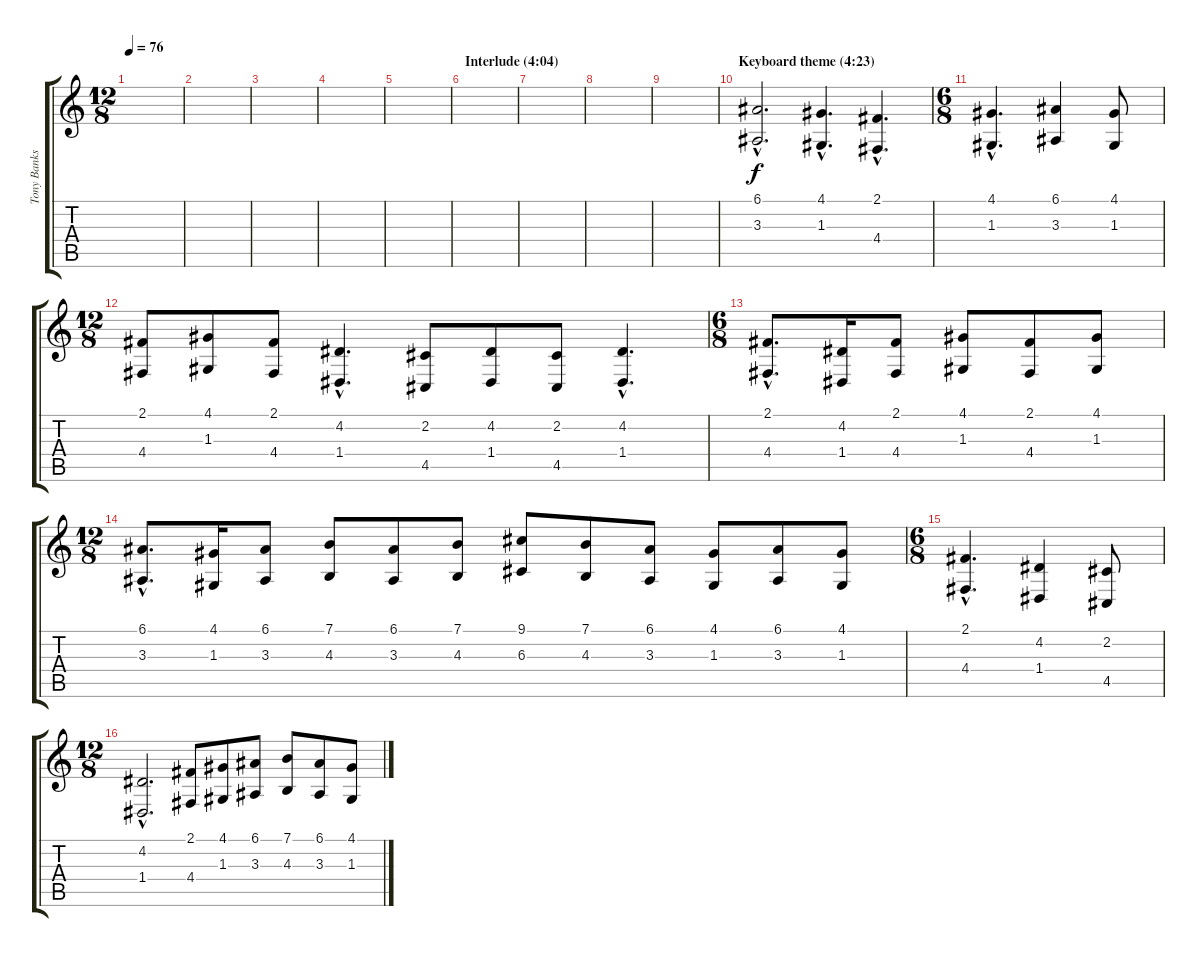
\track ("Tony Banks (keyboard)" "Tony Banks") {instrument choiraahs}
\staff {score tabs}
\tuning (E4 B3 G3 D3 A2 E2) {hide}
\ts (12 8)
\tempo 76
\clef g2
\ks c
|
|
|
|
|
\section ("" "Interlude (4:04)")
|
|
|
|
\section ("" "Keyboard theme (4:23)")
(6.1{hac} 3.3{hac}).2{d volume 14} (4.1{hac} 1.3{hac}).4{d} (2.1{hac} 4.4{hac}).4{d} |
\ts (6 8)
(4.1 1.3{hac}).4{d} (6.1 3.3).4 (4.1 1.3).8 |
\ts (12 8)
(2.1 4.4).8 (4.1 1.3).8 (2.1 4.4).8 (4.2{hac} 1.4{hac}).4{d} (2.2 4.5).8 (4.2 1.4).8 (2.2 4.5).8 (4.2{hac} 1.4{hac}).4{d} |
\ts (6 8)
(2.1{hac} 4.4{hac}).8{d} (4.2 1.4).16 (2.1 4.4).8 (4.1 1.3).8 (2.1 4.4).8 (4.1 1.3).8 |
\ts (12 8)
(6.1{hac} 3.3{hac}).8{d} (4.1 1.3).16 (6.1 3.3).8 (7.1 4.3).8 (6.1 3.3).8 (7.1 4.3).8 (9.1 6.3).8 (7.1 4.3).8 (6.1 3.3).8 (4.1 1.3).8 (6.1 3.3).8 (4.1 1.3).8 |
\ts (6 8)
(2.1{hac} 4.4{hac}).4{d} (4.2 1.4).4 (2.2 4.5).8 |
\ts (12 8)
(4.2{hac} 1.4{hac}).2{d} (2.1 4.4).8 (4.1 1.3).8 (6.1 3.3).8 (7.1 4.3).8 (6.1 3.3).8 (4.1 1.3).8
